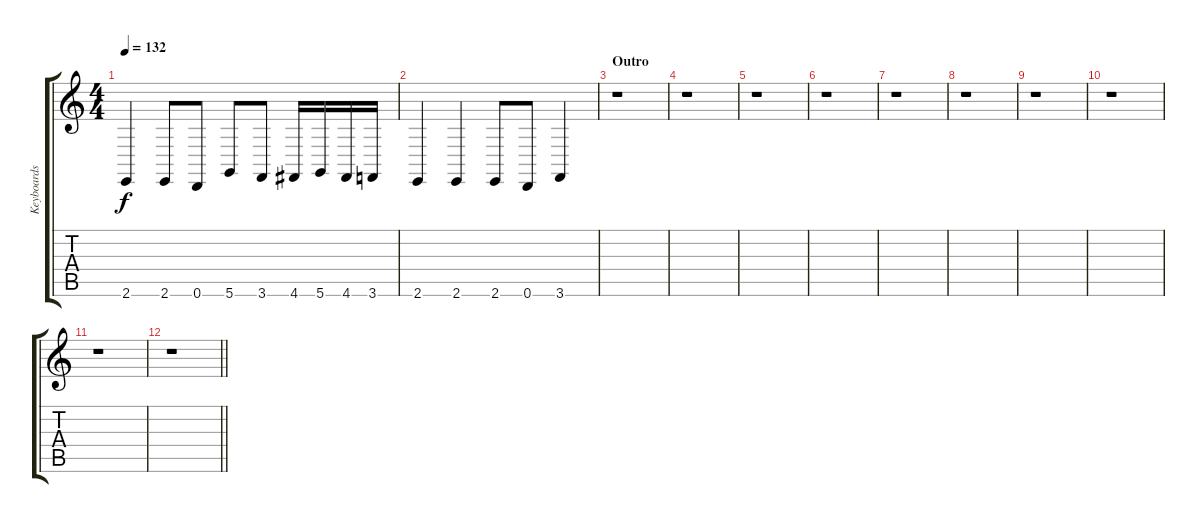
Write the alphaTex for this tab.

\track ("Keyboards" "Keyboards") {instrument electricgrandpiano}
\staff {score tabs}
\tuning (D4 A3 F3 C3 G2 D2) {hide}
\ts (4 4)
\tempo 132
\clef g2
\ks c
2.6.4{dy f} 2.6.8 0.6.8 5.6.8 3.6.8 4.6.16 5.6.16 4.6.16 3.6.16 |
2.6.4 2.6.4 2.6.8 0.6.8 3.6.4 |
\section ("" "Outro")
r.1 |
r.1 |
r.1 |
r.1 |
r.1 |
r.1 |
r.1 |
r.1 |
r.1 |
\barLineRight lightlight
r.1
